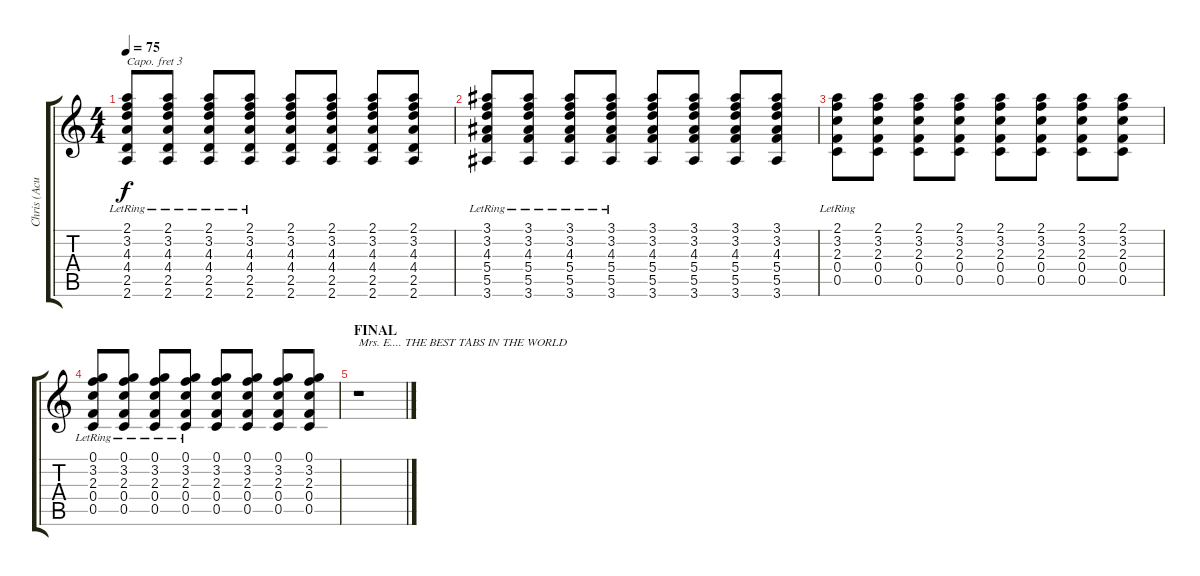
\track ("Chris (Acustica)" "Chris (Acu") {instrument acousticguitarnylon}
\staff {score tabs}
\capo 3
\tuning (E4 B3 G3 D3 A2 E2) {hide}
\ts (4 4)
\tempo 75
\clef g2
\ks c
(2.1{lr} 3.2{lr} 4.3{lr} 4.4{lr} 2.5{lr} 2.6).8{dy f} (2.1{lr} 3.2{lr} 4.3{lr} 4.4{lr} 2.5{lr} 2.6).8 (2.1{lr} 3.2{lr} 4.3{lr} 4.4{lr} 2.5{lr} 2.6).8 (2.1{lr} 3.2{lr} 4.3{lr} 4.4{lr} 2.5{lr} 2.6).8 (2.1 3.2 4.3 4.4 2.5 2.6).8 (2.1 3.2 4.3 4.4 2.5 2.6).8 (2.1 3.2 4.3 4.4 2.5 2.6).8 (2.1 3.2 4.3 4.4 2.5 2.6).8 |
(3.1{lr} 3.2{lr} 4.3{lr} 5.4{lr} 5.5{lr} 3.6{lr}).8 (3.1{lr} 3.2{lr} 4.3{lr} 5.4{lr} 5.5{lr} 3.6{lr}).8 (3.1{lr} 3.2{lr} 4.3{lr} 5.4{lr} 5.5{lr} 3.6{lr}).8 (3.1{lr} 3.2{lr} 4.3{lr} 5.4{lr} 5.5{lr} 3.6{lr}).8 (3.1 3.2 4.3 5.4 5.5 3.6).8 (3.1 3.2 4.3 5.4 5.5 3.6).8 (3.1 3.2 4.3 5.4 5.5 3.6).8 (3.1 3.2 4.3 5.4 5.5 3.6).8 |
(2.1 3.2{lr} 2.3{lr} 0.4{lr} 0.5{lr}).8 (2.1 3.2 2.3 0.4 0.5).8 (2.1 3.2 2.3 0.4 0.5).8 (2.1 3.2 2.3 0.4 0.5).8 (2.1 3.2 2.3 0.4 0.5).8 (2.1 3.2 2.3 0.4 0.5).8 (2.1 3.2 2.3 0.4 0.5).8 (2.1 3.2 2.3 0.4 0.5).8 |
(0.1 3.2{lr} 2.3{lr} 0.4{lr} 0.5{lr}).8 (0.1 3.2{lr} 2.3{lr} 0.4{lr} 0.5{lr}).8 (0.1 3.2{lr} 2.3{lr} 0.4{lr} 0.5{lr}).8 (0.1 3.2{lr} 2.3{lr} 0.4{lr} 0.5{lr}).8 (0.1 3.2 2.3 0.4 0.5).8 (0.1 3.2 2.3 0.4 0.5).8 (0.1 3.2 2.3 0.4 0.5).8 (0.1 3.2 2.3 0.4 0.5).8 |
\section ("" "FINAL")
r.1{txt "Mrs. E.... THE BEST TABS IN THE WORLD"}
